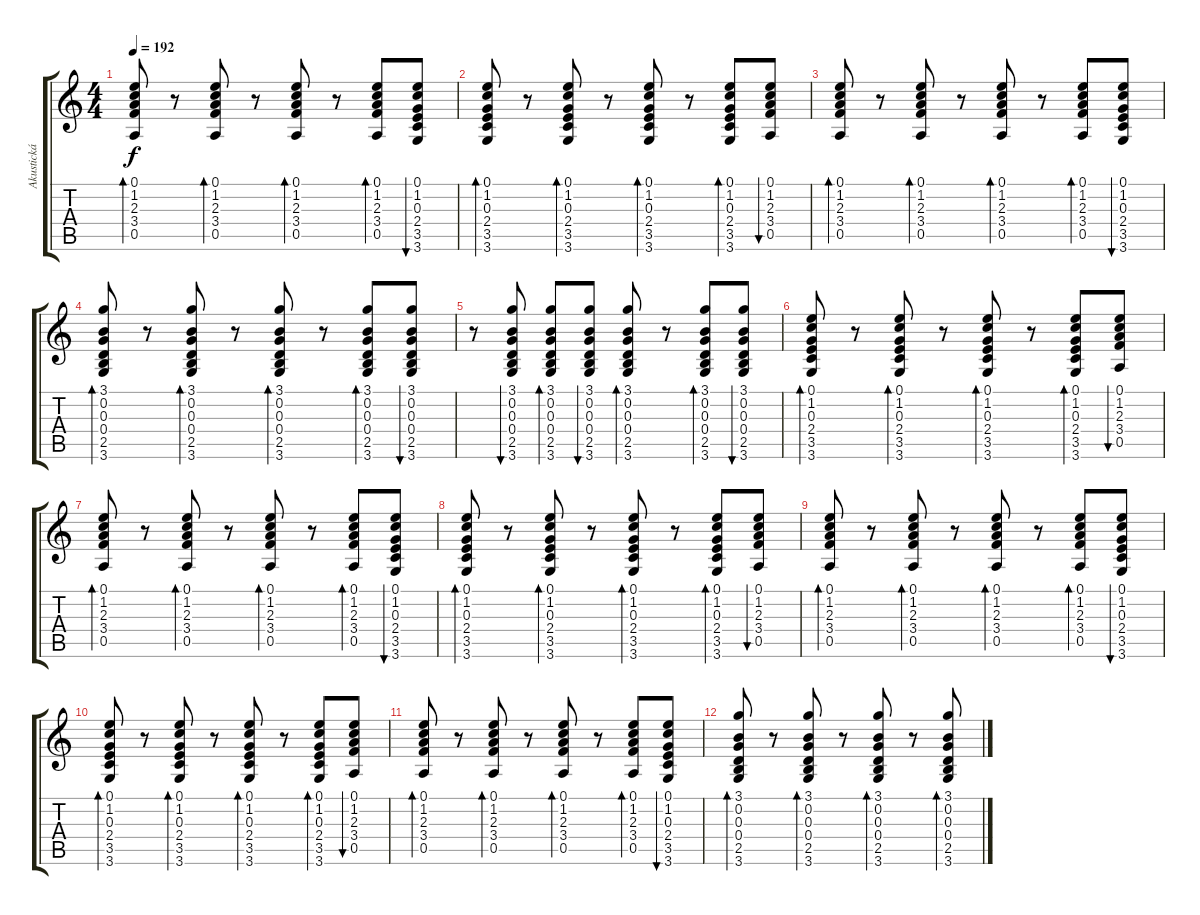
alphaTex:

\track ("Akustická kytara" "Akustická ") {instrument acousticguitarsteel}
\staff {score tabs}
\tuning (E4 B3 G3 D3 A2 E2) {hide}
\ts (4 4)
\tempo 192
\clef g2
\ks c
(0.1 1.2 2.3 3.4 0.5).8{bd 60 dy f} r.8 (0.1 1.2 2.3 3.4 0.5).8{bd 60} r.8 (0.1 1.2 2.3 3.4 0.5).8{bd 60} r.8 (0.1 1.2 2.3 3.4 0.5).8{bd 60} (0.1 1.2 0.3 2.4 3.5 3.6).8{bu 60} |
(0.1 1.2 0.3 2.4 3.5 3.6).8{bd 60} r.8 (0.1 1.2 0.3 2.4 3.5 3.6).8{bd 60} r.8 (0.1 1.2 0.3 2.4 3.5 3.6).8{bd 60} r.8 (0.1 1.2 0.3 2.4 3.5 3.6).8{bd 60} (0.1 1.2 2.3 3.4 0.5).8{bu 60} |
(0.1 1.2 2.3 3.4 0.5).8{bd 60} r.8 (0.1 1.2 2.3 3.4 0.5).8{bd 60} r.8 (0.1 1.2 2.3 3.4 0.5).8{bd 60} r.8 (0.1 1.2 2.3 3.4 0.5).8{bd 60} (0.1 1.2 0.3 2.4 3.5 3.6).8{bu 60} |
(3.1 0.2 0.3 0.4 2.5 3.6).8{bd 60} r.8 (3.1 0.2 0.3 0.4 2.5 3.6).8{bd 60} r.8 (3.1 0.2 0.3 0.4 2.5 3.6).8{bd 60} r.8 (3.1 0.2 0.3 0.4 2.5 3.6).8{bd 60} (3.1 0.2 0.3 0.4 2.5 3.6).8{bu 60} |
r.8 (3.1 0.2 0.3 0.4 2.5 3.6).8{bu 60} (3.1 0.2 0.3 0.4 2.5 3.6).8{bd 60} (3.1 0.2 0.3 0.4 2.5 3.6).8{bu 60} (3.1 0.2 0.3 0.4 2.5 3.6).8{bd 60} r.8 (3.1 0.2 0.3 0.4 2.5 3.6).8{bd 60} (3.1 0.2 0.3 0.4 2.5 3.6).8{bu 60} |
(0.1 1.2 0.3 2.4 3.5 3.6).8{bd 60} r.8 (0.1 1.2 0.3 2.4 3.5 3.6).8{bd 60} r.8 (0.1 1.2 0.3 2.4 3.5 3.6).8{bd 60} r.8 (0.1 1.2 0.3 2.4 3.5 3.6).8{bd 60} (0.1 1.2 2.3 3.4 0.5).8{bu 60} |
(0.1 1.2 2.3 3.4 0.5).8{bd 60} r.8 (0.1 1.2 2.3 3.4 0.5).8{bd 60} r.8 (0.1 1.2 2.3 3.4 0.5).8{bd 60} r.8 (0.1 1.2 2.3 3.4 0.5).8{bd 60} (0.1 1.2 0.3 2.4 3.5 3.6).8{bu 60} |
(0.1 1.2 0.3 2.4 3.5 3.6).8{bd 60} r.8 (0.1 1.2 0.3 2.4 3.5 3.6).8{bd 60} r.8 (0.1 1.2 0.3 2.4 3.5 3.6).8{bd 60} r.8 (0.1 1.2 0.3 2.4 3.5 3.6).8{bd 60} (0.1 1.2 2.3 3.4 0.5).8{bu 60} |
(0.1 1.2 2.3 3.4 0.5).8{bd 60} r.8 (0.1 1.2 2.3 3.4 0.5).8{bd 60} r.8 (0.1 1.2 2.3 3.4 0.5).8{bd 60} r.8 (0.1 1.2 2.3 3.4 0.5).8{bd 60} (0.1 1.2 0.3 2.4 3.5 3.6).8{bu 60} |
(0.1 1.2 0.3 2.4 3.5 3.6).8{bd 60} r.8 (0.1 1.2 0.3 2.4 3.5 3.6).8{bd 60} r.8 (0.1 1.2 0.3 2.4 3.5 3.6).8{bd 60} r.8 (0.1 1.2 0.3 2.4 3.5 3.6).8{bd 60} (0.1 1.2 2.3 3.4 0.5).8{bu 60} |
(0.1 1.2 2.3 3.4 0.5).8{bd 60} r.8 (0.1 1.2 2.3 3.4 0.5).8{bd 60} r.8 (0.1 1.2 2.3 3.4 0.5).8{bd 60} r.8 (0.1 1.2 2.3 3.4 0.5).8{bd 60} (0.1 1.2 0.3 2.4 3.5 3.6).8{bu 60} |
(3.1 0.2 0.3 0.4 2.5 3.6).8{bd 60} r.8 (3.1 0.2 0.3 0.4 2.5 3.6).8{bd 60} r.8 (3.1 0.2 0.3 0.4 2.5 3.6).8{bd 60} r.8 (3.1 0.2 0.3 0.4 2.5 3.6).8{bd 60}
